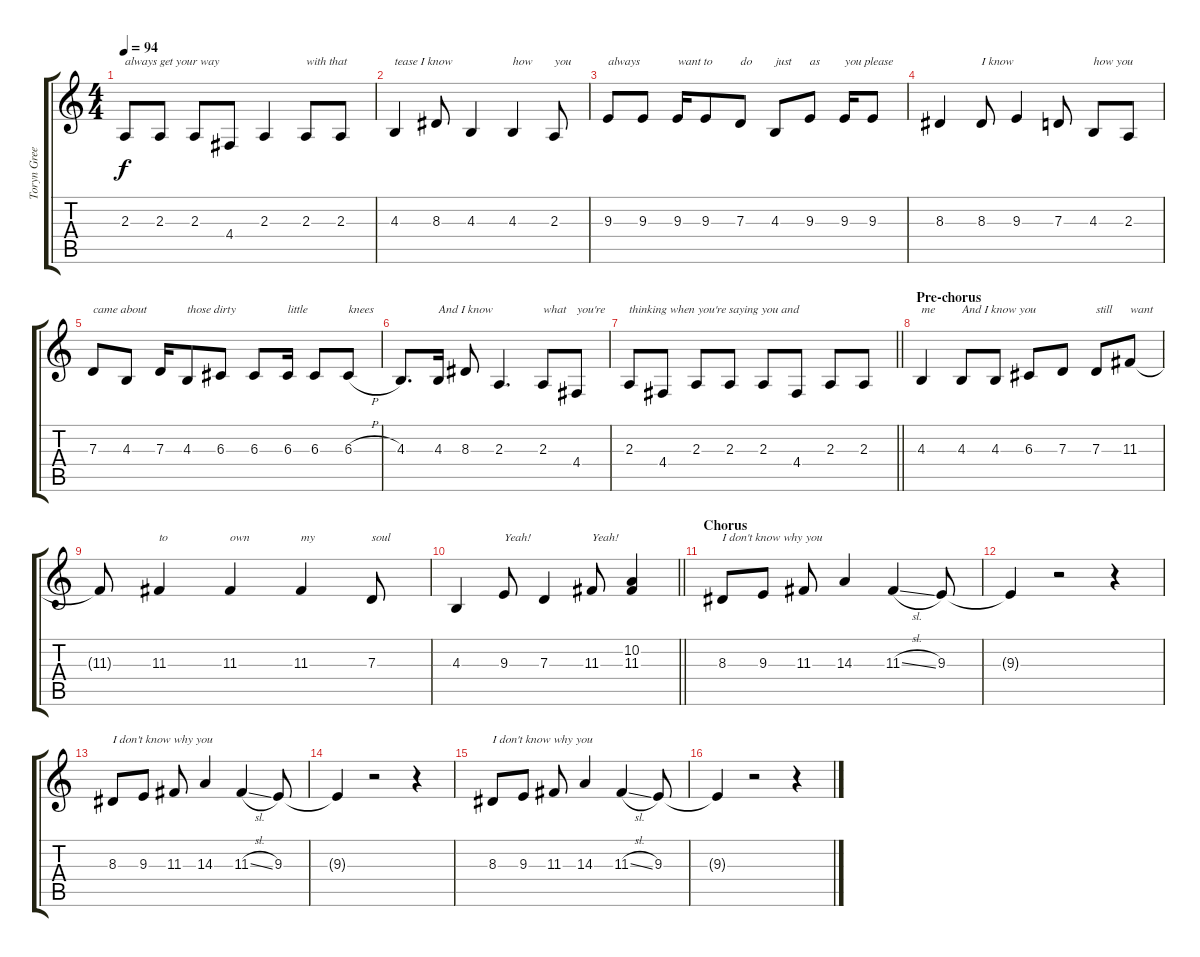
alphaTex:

\track ("Toryn Green (Vocals)" "Toryn Gree") {instrument violin}
\staff {score tabs}
\tuning (E4 B3 G3 D3 A2 D2) {hide}
\ts (4 4)
\tempo 94
\clef g2
\ks c
2.3.8{txt "always get your way" dy f} 2.3.8 2.3.8 4.4.8 2.3.4 2.3.8{txt "with that"} 2.3.8 |
4.3.4{txt "tease I know"} 8.3.8 4.3.4 4.3.4{txt "how"} 2.3.8{txt "you"} |
9.3.8{txt "always"} 9.3.8 9.3.16{txt "want to"} 9.3.8 7.3.8{txt "do"} 4.3.8{txt "just"} 9.3.8{txt "as"} 9.3.16{txt "you please"} 9.3.8 |
8.3.4 8.3.8{txt "I know"} 9.3.4 7.3.8 4.3.8{txt "how you"} 2.3.8 |
7.3.8{txt "came about"} 4.3.8 7.3.16 4.3.8{txt "those dirty"} 6.3.8 6.3.8 6.3.16{txt "little"} 6.3.8 6.3{h}.8{txt "knees"} |
4.3.8{d} 4.3.16{txt "And I know"} 8.3.8 2.3.4{d} 2.3.8{txt "what"} 4.4.8{txt "you're"} |
\barLineRight lightlight
2.3.8{txt "thinking when you're saying you and"} 4.4.8 2.3.8 2.3.8 2.3.8 4.4.8 2.3.8 2.3.8 |
\section ("" "Pre-chorus")
4.3.4{txt "me"} 4.3.8{txt "And I know you"} 4.3.8 6.3.8 7.3.8 7.3.8{txt "still"} 11.3.8{txt "want"} |
11.3{t}.8 11.3.4{txt "to"} 11.3.4{txt "own"} 11.3.4{txt "my"} 7.3.8{txt "soul"} |
\barLineRight lightlight
4.3.4 9.3.8{txt "Yeah!"} 7.3.4 11.3.8{txt "Yeah!"} (10.2 11.3).4 |
\section ("" "Chorus")
8.3.8{txt "I don't know why you"} 9.3.8 11.3.8 14.3.4 11.3{sl}.4 9.3.8 |
9.3{t}.4 r.2 r.4 |
8.3.8{txt "I don't know why you"} 9.3.8 11.3.8 14.3.4 11.3{sl}.4 9.3.8 |
9.3{t}.4 r.2 r.4 |
8.3.8{txt "I don't know why you"} 9.3.8 11.3.8 14.3.4 11.3{sl}.4 9.3.8 |
9.3{t}.4 r.2 r.4
